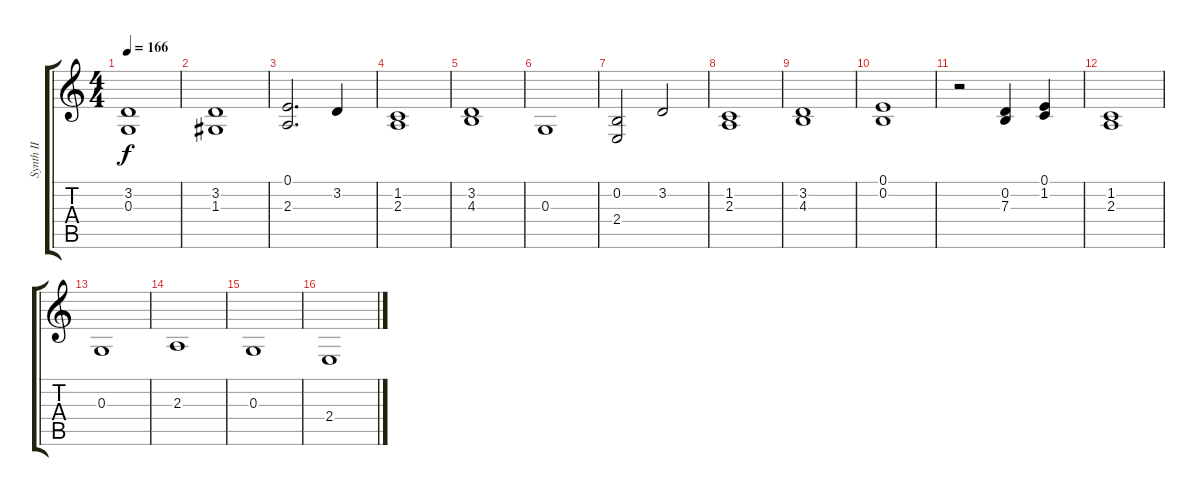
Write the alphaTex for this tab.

\track ("Synth II" "Synth II") {instrument stringensemble1}
\staff {score tabs}
\tuning (E4 B3 G3 D3 A2 E2) {hide}
\ts (4 4)
\tempo 166
\clef g2
\ks c
(3.2 0.3).1{dy f} |
(3.2 1.3).1 |
(0.1 2.3).2{d} 3.2.4 |
(1.2 2.3).1 |
(3.2 4.3).1 |
0.3.1 |
(0.2 2.4).2 3.2.2 |
(1.2 2.3).1 |
(3.2 4.3).1 |
(0.1 0.2).1 |
r.2 (0.2 7.3).4 (0.1 1.2).4 |
(1.2 2.3).1 |
0.3.1 |
2.3.1 |
0.3.1 |
2.4.1
